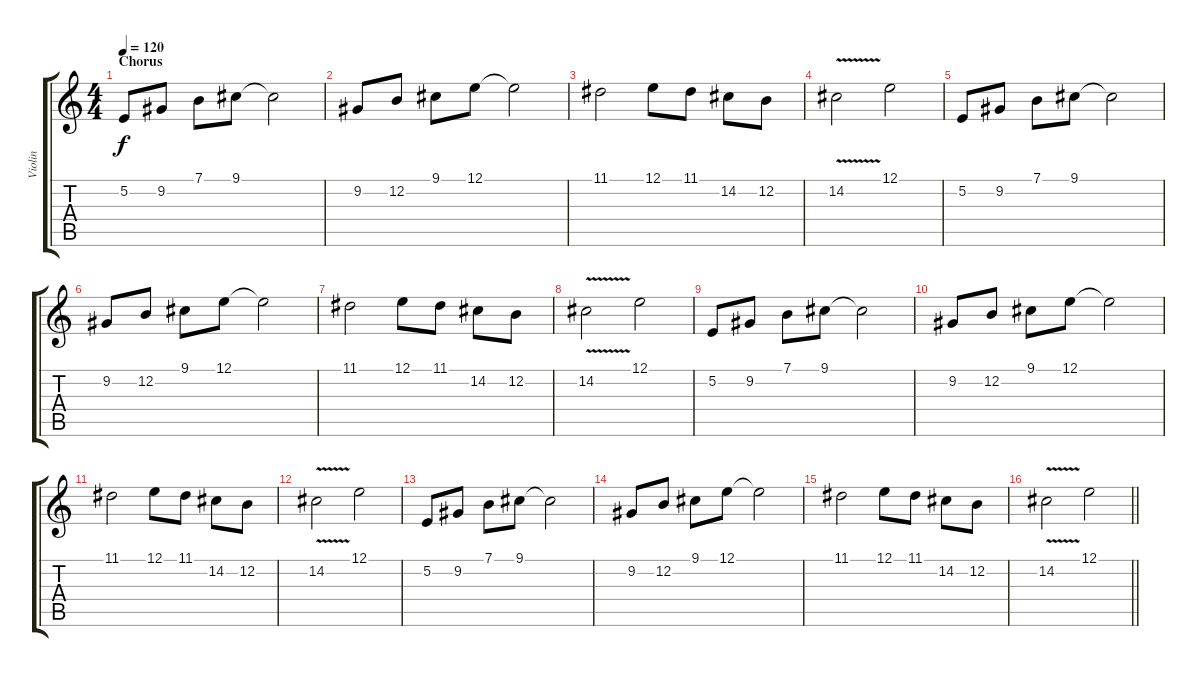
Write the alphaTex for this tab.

\track ("Violin" "Violin") {instrument violin}
\staff {score tabs}
\tuning (E4 B3 G3 D3 A2 E2) {hide}
\ts (4 4)
\section ("" "Chorus")
\tempo 120
\clef g2
\ks c
5.2.8{dy f} 9.2.8 7.1.8 9.1.8 9.1{t}.2 |
9.2.8 12.2.8 9.1.8 12.1.8 12.1{t}.2 |
11.1.2 12.1.8 11.1.8 14.2.8 12.2.8 |
14.2{v}.2 12.1.2 |
5.2.8 9.2.8 7.1.8 9.1.8 9.1{t}.2 |
9.2.8 12.2.8 9.1.8 12.1.8 12.1{t}.2 |
11.1.2 12.1.8 11.1.8 14.2.8 12.2.8 |
14.2{v}.2 12.1.2 |
5.2.8 9.2.8 7.1.8 9.1.8 9.1{t}.2 |
9.2.8 12.2.8 9.1.8 12.1.8 12.1{t}.2 |
11.1.2 12.1.8 11.1.8 14.2.8 12.2.8 |
14.2{v}.2 12.1.2 |
5.2.8 9.2.8 7.1.8 9.1.8 9.1{t}.2 |
9.2.8 12.2.8 9.1.8 12.1.8 12.1{t}.2 |
11.1.2 12.1.8 11.1.8 14.2.8 12.2.8 |
\barLineRight lightlight
14.2{v}.2 12.1.2
